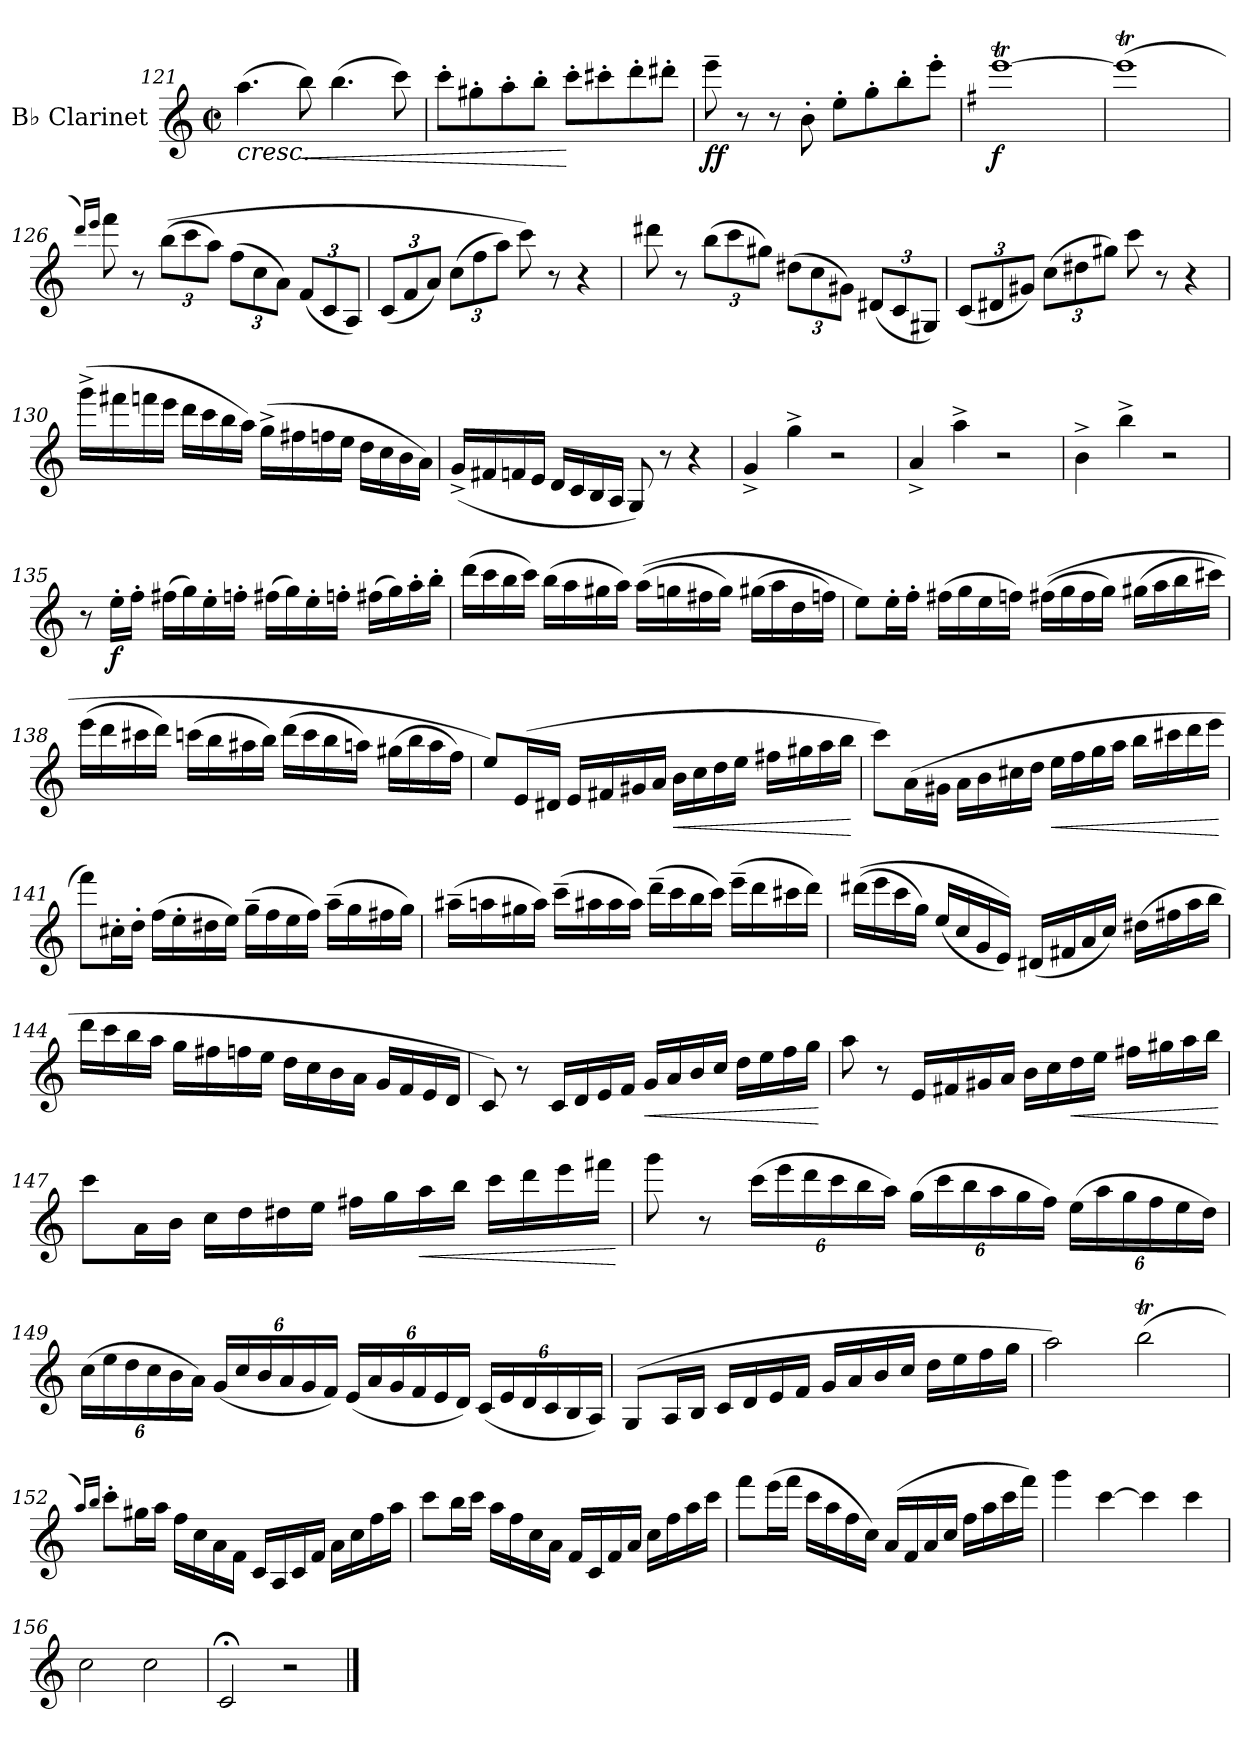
**kern	**dynam
*part1	*part1
*staff1	*staff1
*I"B♭ Clarinet	*
*I'B♭ Cl.	*
*ITrd1c2	*
*k[b-e-]	*
*M2/2	*
*met(c|)	*
=121	=121
!	!LO:HP:b
(4.gg\	<
!	!LO:HP:b
8aa\)	<
(4.aa\	.
8bb-\)	.
!!LO:LB:g=z
=122	=122
8bb-'\L	.
8ff#X'\	.
8gg'\	.
8aa'\J	.
8bb-'\L	[ [
8bbn'\	.
8ccc'\	.
8ccc#X'\J	.
=123	=123
!	!LO:DY:b
!	!LO:DY:n=1:b
8ddd~\	f f
8r	.
8r	.
8a'\	.
8dd'\L	.
8ff'\	.
8aa'\	.
8ddd'\J	.
=124	=124
*k[b-]	*
!	!LO:DY:b
[1dddT	f
=125	=125
*k[b-e-]	*
(1dddt]	.
=126	=126
16qccc/LL)	.
16qddd/JJ	.
8eee-\	.
8r	.
*Xbrackettup	*
((12aa\L	.
12bb-\	.
12gg\J)	.
(12ee-\L	.
12b-\	.
12g\J)	.
(12e-/L	.
12B-/	.
12G/J)	.
!!LO:LB:g=z
=127	=127
(12B-/L	.
12e-/	.
12g/J)	.
(12b-\L	.
12ee-\	.
12gg\J)	.
8bb-\)	.
8r	.
4r	.
=128	=128
8ccc#X\	.
8r	.
(12aa\L	.
12bb-\	.
12ff#X\J)	.
(12cc#X\L	.
12b-\	.
12f#X\J)	.
(12c#X/L	.
12B-/	.
12F#X/J)	.
=129	=129
(12B-/L	.
12c#X/	.
12f#X/J)	.
(12b-\L	.
12cc#X\	.
12ff#X\J)	.
8bb-\	.
8r	.
4r	.
!!LO:LB:g=z
=130	=130
(16fff^\LL	.
16eeen\	.
16eee-X\	.
16ddd\JJ	.
16ccc\LL	.
16bb-\	.
16aa\	.
16gg\JJ)	.
(16ff^\LL	.
16een\	.
16ee-X\	.
16dd\JJ	.
16cc\LL	.
16b-\	.
16a\	.
16g\JJ)	.
=131	=131
(16f^/LL	.
16en/	.
16e-X/	.
16d/JJ	.
16c/LL	.
16B-/	.
16A/	.
16G/JJ	.
8F/)	.
8r	.
4r	.
=132	=132
4f^/	.
4ff^\	.
2r	.
=133	=133
4g^/	.
4gg^\	.
2r	.
=134	=134
4a^\	.
4aa^\	.
2r	.
!!LO:LB:g=z
=135	=135
8r	.
*MM135	*
!	!LO:DY:b
16dd'\LL	f
16ee-'\JJ	.
(16een\LL	.
16ff\)	.
16dd'\	.
16ee-X'\JJ	.
(16een\LL	.
16ff\)	.
16dd'\	.
16ee-X'\JJ	.
(16een\LL	.
16ff\)	.
16gg'\	.
16aa'\JJ	.
=136	=136
(16ccc\LL	.
16bb-\	.
16aa\	.
16bb-\JJ)	.
(16aa\LL	.
16gg\	.
16ff#X\	.
16gg\JJ)	.
((16gg\LL	.
16ffn\	.
16een\	.
16ff\JJ)	.
(16ff#X\LL	.
16gg\	.
16cc\	.
16ee-X\JJ)	.
!!LO:LB:g=z
=137	=137
8dd\L)	.
16dd'\L	.
16ee-'\JJ	.
(16een\LL	.
16ff\	.
16dd\	.
16ee-X\JJ)	.
((16een\LL	.
16ff\	.
16ee\	.
16ff\JJ)	.
(16ff#X\LL	.
16gg\	.
16aa\	.
16bbn\JJ)	.
=138	=138
(16ddd\LL	.
16ccc\	.
16bbn\	.
16ccc\JJ)	.
(16bb-X\LL	.
16aa\	.
16gg#X\	.
16aa\JJ)	.
(16ccc\LL	.
16bb-\	.
16aa\	.
16ggn\JJ)	.
(16ff#X\LL	.
16aa\	.
16gg\	.
16ee-\JJ)	.
!!LO:LB:g=z
=139	=139
8dd/L)	.
(16d/L	.
16c#X/JJ	.
16d/LL	.
16en/	.
16f#X/	.
16g/JJ	.
!	!LO:HP:b
16a\LL	<
16b-\	.
16cc\	.
16dd\JJ	.
16een\LL	.
16ff#X\	.
16gg\	.
16aa\JJ	.
.	[
=140	=140
8bb-\L)	.
(16g\L	.
16f#X\JJ	.
16g\LL	.
16a\	.
16bn\	.
16cc\JJ	.
!	!LO:HP:b
16dd\LL	<
16ee-\	.
16ff\	.
16gg\JJ	.
16aa\LL	.
16bbn\	.
16ccc\	.
16ddd\JJ	.
.	[
!!LO:LB:g=z
=141	=141
8eee-\L)	.
16bn'\L	.
16cc'\JJ	.
(16ee-\LL	.
16dd'\	.
16cc#X\	.
16dd\JJ)	.
(16ff~\LL	.
16ee-\	.
16dd\	.
16ee-\JJ)	.
(16gg~\LL	.
16ff\	.
16een\	.
16ff\JJ)	.
=142	=142
(16gg#X~\LL	.
16ggn\	.
16ff#X\	.
16gg\JJ)	.
(16bb-~\LL	.
16gg#X\	.
16gg#\	.
16gg#\JJ)	.
(16ccc~\LL	.
16bb-\	.
16aa\	.
16bb-\JJ)	.
(16ddd~\LL	.
16ccc\	.
16bbn\	.
16ccc\JJ)	.
!!LO:PB:g=z
=143	=143
((16ccc#X\LL	.
16ddd\	.
16bb-\	.
16ff\JJ)	.
(16dd/LL	.
16b-/	.
16f/	.
16d/JJ))	.
(16c#X/LL	.
16en/	.
16g/	.
16b-/JJ)	.
(16cc#X\LL	.
16een\	.
16gg\	.
16aa\JJ	.
=144	=144
16ccc\LL	.
16bb-\	.
16aa\	.
16gg\JJ	.
16ff\LL	.
16een\	.
16ee-X\	.
16dd\JJ	.
16cc\LL	.
16b-\	.
16a\	.
16g\JJ	.
16f/LL	.
16e-/	.
16d/	.
16c/JJ	.
!!LO:LB:g=z
=145	=145
8B-/)	.
8r	.
16B-/LL	.
16c/	.
16d/	.
16e-/JJ	.
!	!LO:HP:b
16f/LL	<
16g/	.
16a/	.
16b-/JJ	.
16cc\LL	.
16dd\	.
16ee-\	.
16ff\JJ	.
.	[
=146	=146
8gg\	.
8r	.
16d/LL	.
16en/	.
16f#X/	.
16g/JJ	.
16a\LL	.
16b-\	.
!	!LO:HP:b
16cc\	<
16dd\JJ	.
16een\LL	.
16ff#X\	.
16gg\	.
16aa\JJ	.
.	[
!!LO:LB:g=z
=147	=147
8bb-\L	.
16g\L	.
16a\JJ	.
16b-\LL	.
16cc\	.
16cc#X\	.
16dd\JJ	.
16een\LL	.
16ff\	.
!	!LO:HP:b
16gg\	<
16aa\JJ	.
16bb-\LL	.
16ccc\	.
16ddd\	.
16eeen\JJ	.
.	[
=148	=148
8fff\	.
8r	.
(24bb-\LL	.
24ddd\	.
24ccc\	.
24bb-\	.
24aa\	.
24gg\JJ)	.
(24ff\LL	.
24bb-\	.
24aa\	.
24gg\	.
24ff\	.
24ee-\JJ)	.
(24dd\LL	.
24gg\	.
24ff\	.
24ee-\	.
24dd\	.
24cc\JJ)	.
!!LO:LB:g=z
=149	=149
(24b-\LL	.
24dd\	.
24cc\	.
24b-\	.
24a\	.
24g\JJ)	.
(24f/LL	.
24b-/	.
24a/	.
24g/	.
24f/	.
24e-/JJ)	.
(24d/LL	.
24g/	.
24f/	.
24e-/	.
24d/	.
24c/JJ)	.
(24B-/LL	.
24d/	.
24c/	.
24B-/	.
24A/	.
24G/JJ)	.
=150	=150
(8F/L	.
16G/L	.
16A/JJ	.
16B-/LL	.
16c/	.
16d/	.
16e-/JJ	.
16f/LL	.
16g/	.
16a/	.
16b-/JJ	.
16cc\LL	.
16dd\	.
16ee-\	.
16ff\JJ	.
=151	=151
2gg\)	.
(2aat\	.
!!LO:LB:g=z
=152	=152
16qgg/LL)	.
16qaa/JJ	.
8bb-'\L	.
16ff#X\L	.
16gg\JJ	.
16ee-\LL	.
16b-\	.
16g\	.
16e-\JJ	.
16B-/LL	.
16G/	.
16B-/	.
16e-/JJ	.
16g\LL	.
16b-\	.
16ee-\	.
16gg\JJ	.
=153	=153
8bb-\L	.
16aa\L	.
16bb-\JJ	.
16gg\LL	.
16ee-\	.
16b-\	.
16g\JJ	.
16e-/LL	.
16B-/	.
16e-/	.
16g/JJ	.
16b-\LL	.
16ee-\	.
16gg\	.
16bb-\JJ	.
!!LO:LB:g=z
=154	=154
8eee-\L	.
(16ddd\L	.
16eee-\JJ	.
16bb-\LL	.
16gg\	.
16ee-\	.
16b-\JJ)	.
(16g/LL	.
16e-/	.
16g/	.
16b-/JJ	.
16ee-\LL	.
16gg\	.
16bb-\	.
16eee-\JJ)	.
=155	=155
4fff\	.
[4bb-\	.
4bb-\]	.
4bb-\	.
=156	=156
2b-\	.
2b-\	.
=157	=157
2B-;</	.
2r	.
==	==
*-	*-
